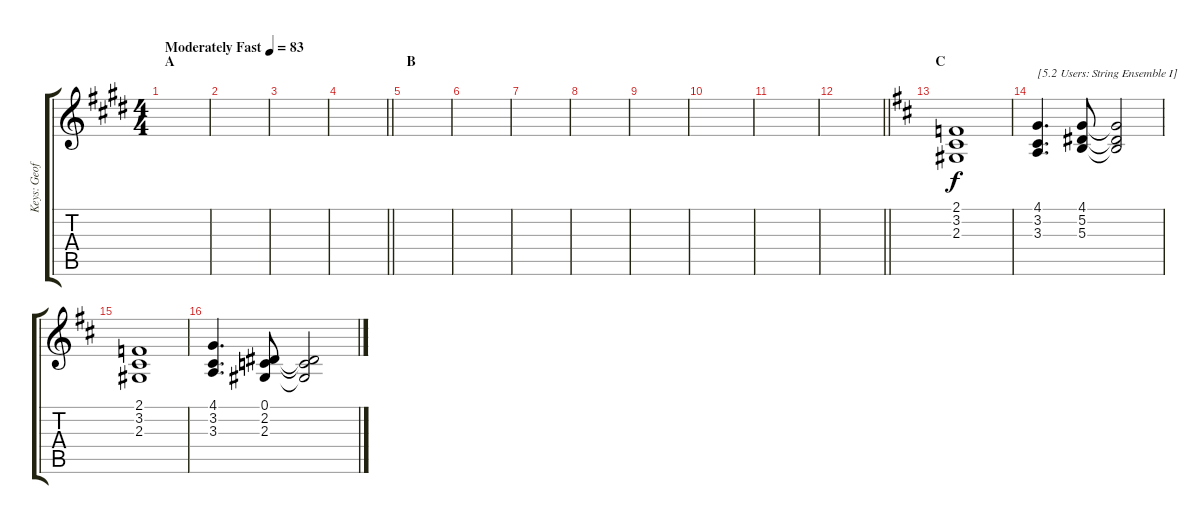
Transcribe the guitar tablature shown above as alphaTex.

\track ("Keys: Geoff" "Keys: Geof") {instrument stringensemble1}
\staff {score tabs}
\tuning (Eb4 Bb3 Gb3 Db3 Ab2 Eb2) {hide}
\ts (4 4)
\section ("" "A")
\tempo (83 "Moderately Fast")
\clef g2
\ks e
|
|
|
\barLineRight lightlight
|
\section ("" "B")
|
|
|
|
|
|
|
\barLineRight lightlight
|
\section ("" "C")
\ks d
(2.1 3.2 2.3).1 |
(4.1 3.2 3.3).4{d txt "[5.2 Users: String Ensemble I]"} (4.1 5.2 5.3).8 (4.1{t} 5.2{t} 5.3{t}).2 |
(2.1 3.2 2.3).1 |
(4.1 3.2 3.3).4{d} (0.1 2.2 2.3).8 (0.1{t} 2.2{t} 2.3{t}).2
